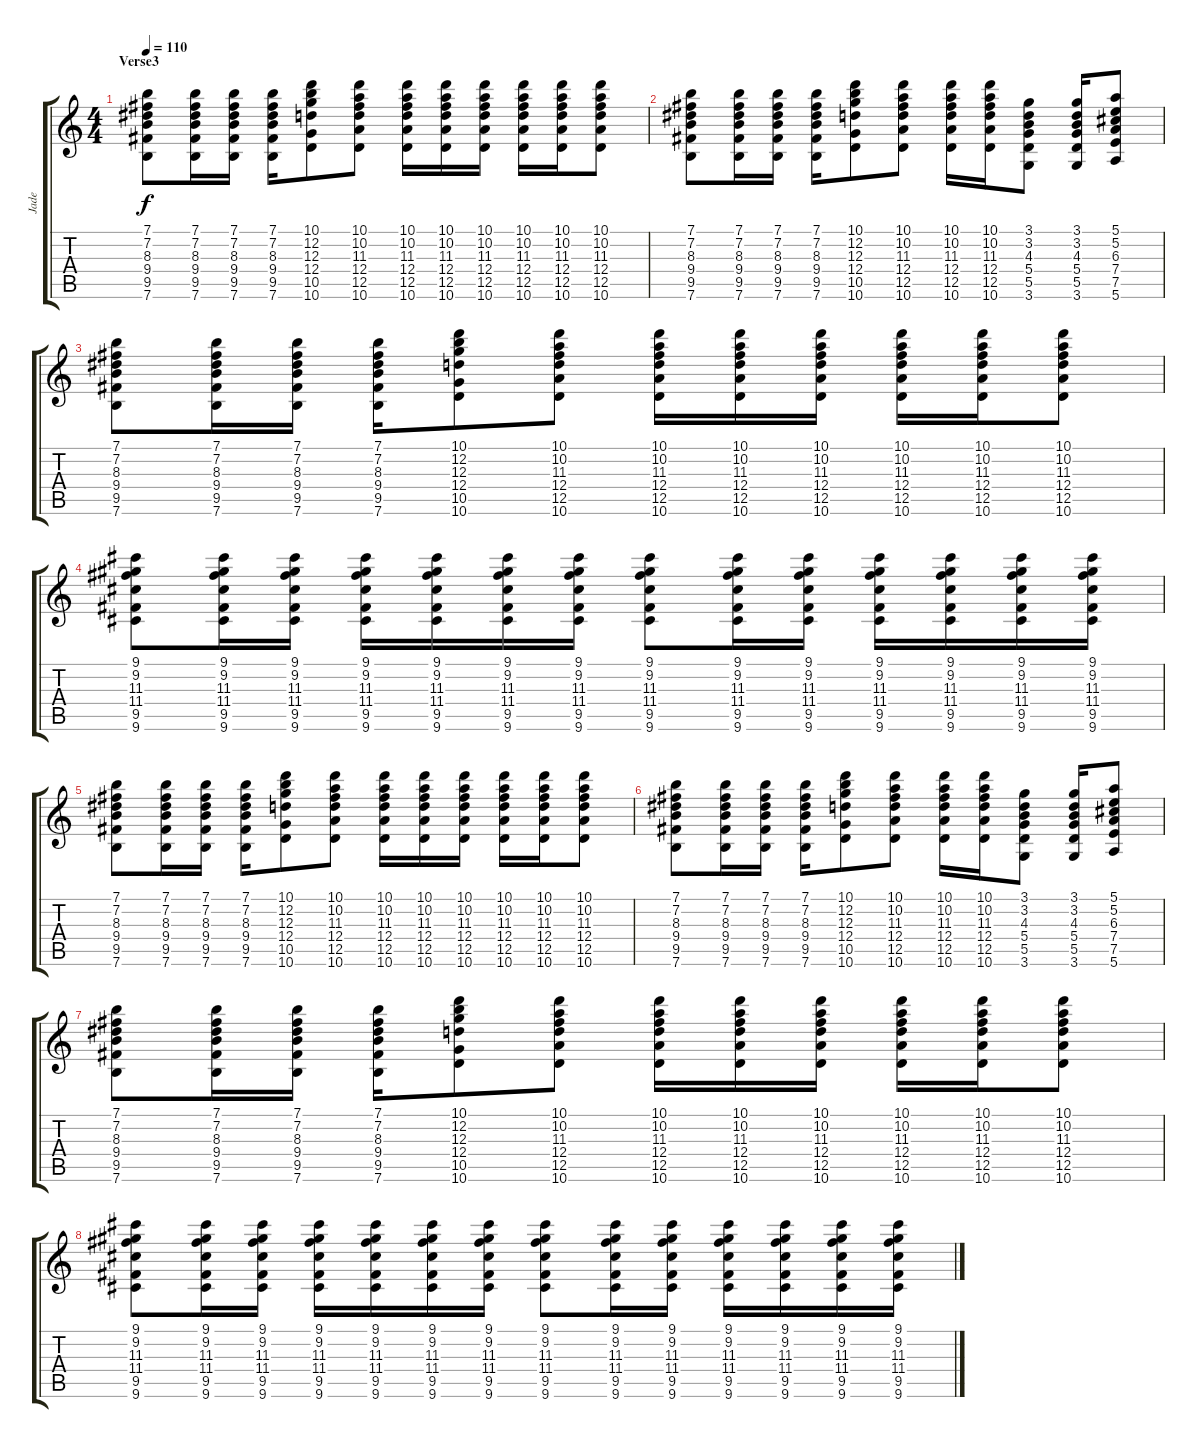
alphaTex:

\track ("Jade" "Jade") {instrument distortionguitar}
\staff {score tabs}
\tuning (E4 B3 G3 D3 A2 E2) {hide}
\ts (4 4)
\section ("" "Verse3")
\tempo 110
\clef g2
\ks c
(7.1 7.2 8.3 9.4 9.5 7.6).8{dy f} (7.1 7.2 8.3 9.4 9.5 7.6).16 (7.1 7.2 8.3 9.4 9.5 7.6).16 (7.1 7.2 8.3 9.4 9.5 7.6).16 (10.1 12.2 12.3 12.4 10.5 10.6).8 (10.1 10.2 11.3 12.4 12.5 10.6).8 (10.1 10.2 11.3 12.4 12.5 10.6).16 (10.1 10.2 11.3 12.4 12.5 10.6).16 (10.1 10.2 11.3 12.4 12.5 10.6).16 (10.1 10.2 11.3 12.4 12.5 10.6).16 (10.1 10.2 11.3 12.4 12.5 10.6).16 (10.1 10.2 11.3 12.4 12.5 10.6).8 |
(7.1 7.2 8.3 9.4 9.5 7.6).8 (7.1 7.2 8.3 9.4 9.5 7.6).16 (7.1 7.2 8.3 9.4 9.5 7.6).16 (7.1 7.2 8.3 9.4 9.5 7.6).16 (10.1 12.2 12.3 12.4 10.5 10.6).8 (10.1 10.2 11.3 12.4 12.5 10.6).8 (10.1 10.2 11.3 12.4 12.5 10.6).16 (10.1 10.2 11.3 12.4 12.5 10.6).16 (3.1 3.2 4.3 5.4 5.5 3.6).8 (3.1 3.2 4.3 5.4 5.5 3.6).16 (5.1 5.2 6.3 7.4 7.5 5.6).8 |
(7.1 7.2 8.3 9.4 9.5 7.6).8 (7.1 7.2 8.3 9.4 9.5 7.6).16 (7.1 7.2 8.3 9.4 9.5 7.6).16 (7.1 7.2 8.3 9.4 9.5 7.6).16 (10.1 12.2 12.3 12.4 10.5 10.6).8 (10.1 10.2 11.3 12.4 12.5 10.6).8 (10.1 10.2 11.3 12.4 12.5 10.6).16 (10.1 10.2 11.3 12.4 12.5 10.6).16 (10.1 10.2 11.3 12.4 12.5 10.6).16 (10.1 10.2 11.3 12.4 12.5 10.6).16 (10.1 10.2 11.3 12.4 12.5 10.6).16 (10.1 10.2 11.3 12.4 12.5 10.6).8 |
(9.1 9.2 11.3 11.4 9.5 9.6).8 (9.1 9.2 11.3 11.4 9.5 9.6).16 (9.1 9.2 11.3 11.4 9.5 9.6).16 (9.1 9.2 11.3 11.4 9.5 9.6).16 (9.1 9.2 11.3 11.4 9.5 9.6).16 (9.1 9.2 11.3 11.4 9.5 9.6).16 (9.1 9.2 11.3 11.4 9.5 9.6).16 (9.1 9.2 11.3 11.4 9.5 9.6).8 (9.1 9.2 11.3 11.4 9.5 9.6).16 (9.1 9.2 11.3 11.4 9.5 9.6).16 (9.1 9.2 11.3 11.4 9.5 9.6).16 (9.1 9.2 11.3 11.4 9.5 9.6).16 (9.1 9.2 11.3 11.4 9.5 9.6).16 (9.1 9.2 11.3 11.4 9.5 9.6).16 |
(7.1 7.2 8.3 9.4 9.5 7.6).8 (7.1 7.2 8.3 9.4 9.5 7.6).16 (7.1 7.2 8.3 9.4 9.5 7.6).16 (7.1 7.2 8.3 9.4 9.5 7.6).16 (10.1 12.2 12.3 12.4 10.5 10.6).8 (10.1 10.2 11.3 12.4 12.5 10.6).8 (10.1 10.2 11.3 12.4 12.5 10.6).16 (10.1 10.2 11.3 12.4 12.5 10.6).16 (10.1 10.2 11.3 12.4 12.5 10.6).16 (10.1 10.2 11.3 12.4 12.5 10.6).16 (10.1 10.2 11.3 12.4 12.5 10.6).16 (10.1 10.2 11.3 12.4 12.5 10.6).8 |
(7.1 7.2 8.3 9.4 9.5 7.6).8 (7.1 7.2 8.3 9.4 9.5 7.6).16 (7.1 7.2 8.3 9.4 9.5 7.6).16 (7.1 7.2 8.3 9.4 9.5 7.6).16 (10.1 12.2 12.3 12.4 10.5 10.6).8 (10.1 10.2 11.3 12.4 12.5 10.6).8 (10.1 10.2 11.3 12.4 12.5 10.6).16 (10.1 10.2 11.3 12.4 12.5 10.6).16 (3.1 3.2 4.3 5.4 5.5 3.6).8 (3.1 3.2 4.3 5.4 5.5 3.6).16 (5.1 5.2 6.3 7.4 7.5 5.6).8 |
(7.1 7.2 8.3 9.4 9.5 7.6).8 (7.1 7.2 8.3 9.4 9.5 7.6).16 (7.1 7.2 8.3 9.4 9.5 7.6).16 (7.1 7.2 8.3 9.4 9.5 7.6).16 (10.1 12.2 12.3 12.4 10.5 10.6).8 (10.1 10.2 11.3 12.4 12.5 10.6).8 (10.1 10.2 11.3 12.4 12.5 10.6).16 (10.1 10.2 11.3 12.4 12.5 10.6).16 (10.1 10.2 11.3 12.4 12.5 10.6).16 (10.1 10.2 11.3 12.4 12.5 10.6).16 (10.1 10.2 11.3 12.4 12.5 10.6).16 (10.1 10.2 11.3 12.4 12.5 10.6).8 |
(9.1 9.2 11.3 11.4 9.5 9.6).8 (9.1 9.2 11.3 11.4 9.5 9.6).16 (9.1 9.2 11.3 11.4 9.5 9.6).16 (9.1 9.2 11.3 11.4 9.5 9.6).16 (9.1 9.2 11.3 11.4 9.5 9.6).16 (9.1 9.2 11.3 11.4 9.5 9.6).16 (9.1 9.2 11.3 11.4 9.5 9.6).16 (9.1 9.2 11.3 11.4 9.5 9.6).8 (9.1 9.2 11.3 11.4 9.5 9.6).16 (9.1 9.2 11.3 11.4 9.5 9.6).16 (9.1 9.2 11.3 11.4 9.5 9.6).16 (9.1 9.2 11.3 11.4 9.5 9.6).16 (9.1 9.2 11.3 11.4 9.5 9.6).16 (9.1 9.2 11.3 11.4 9.5 9.6).16
